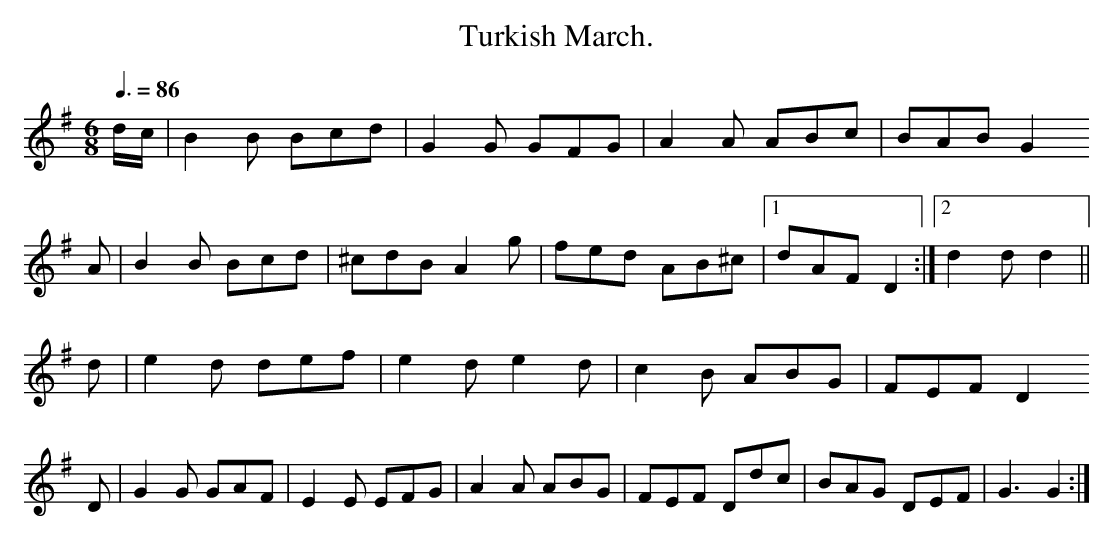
X:1
T:Turkish March.
M:6/8
L:1/8
Q:3/8=86
K:G
d/c/ | B2B Bcd | G2G GFG | A2A ABc | BAB G2
A | B2B Bcd | ^cdB A2g | fed AB^c |[1 dAF D2 :| \
 [2 d2d d2 ||
d | e2d def | e2d e2d | c2B ABG | FEF D2
D | G2G GAF | E2E EFG | A2A ABG | FEF Ddc | BAG DEF | G3 G2 :|
